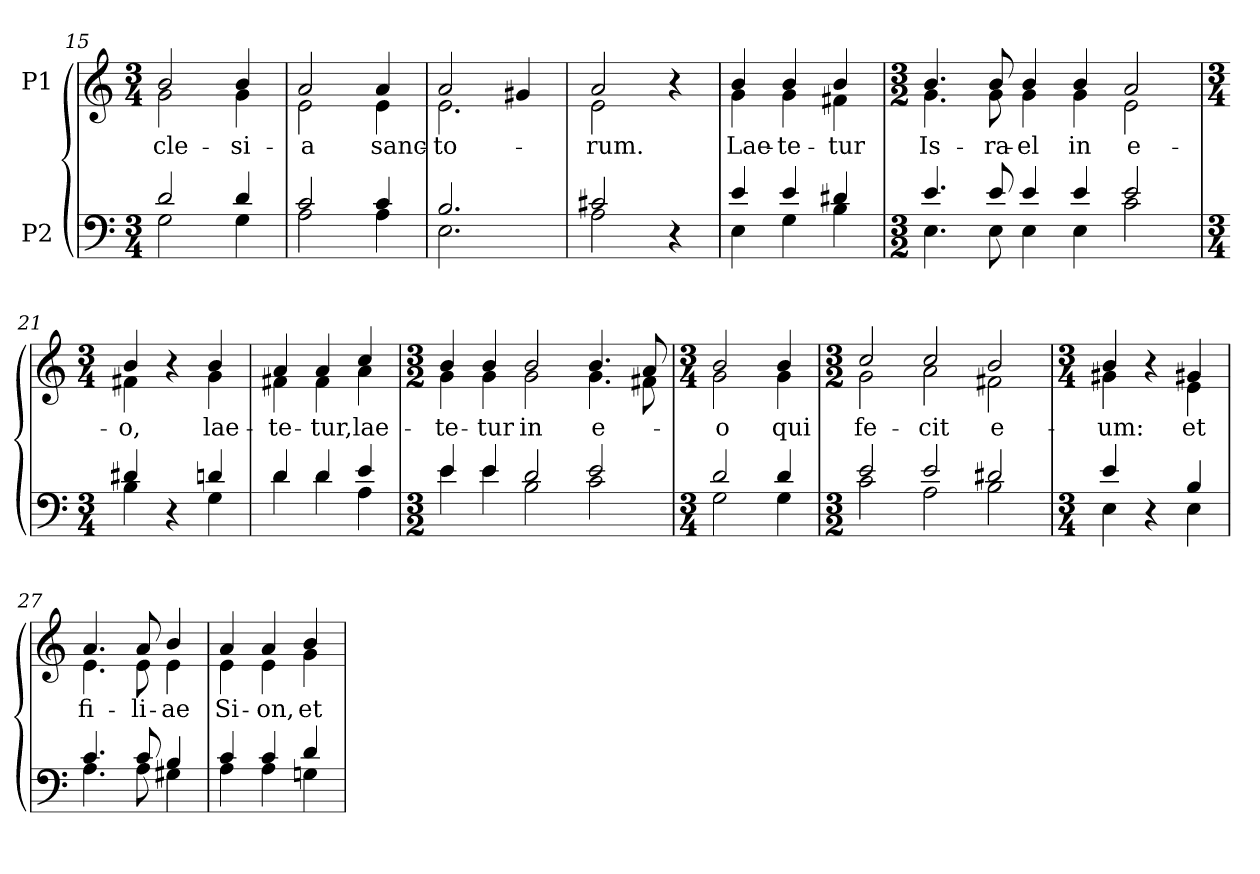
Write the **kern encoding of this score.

**kern	**kern	**text
*part2	*part1	*part1
*staff2	*staff1	*staff1
*I"P2	*I"P1	*
*clefF4	*clefG2	*
*k[]	*k[]	*
*C:	*C:	*
*M3/4	*M3/4	*
=15	=15	=15
*^	*	*
!	!	!	!LO:LY:b:color=#000000
*	*	*^	*
2di/	2Gi\	2bi/	2gi\	-cle-
!	!	!	!	!LO:LY:b:color=#000000
4di/	4Gi\	4bi/	4gi\	-si-
=16	=16	=16	=16	=16
!	!	!	!	!LO:LY:b:color=#000000
2ci/	2Ai\	2ai/	2ei\	-a
!	!	!	!	!LO:LY:b:color=#000000
4ci/	4Ai\	4ai/	4ei\	sanc-
=17	=17	=17	=17	=17
!	!	!	!	!LO:LY:b:color=#000000
2.Bi/	2.Ei\	2ai/	2.ei\	-to-
.	.	4g#Xi/	.	.
!!LO:LB:g=z	!!
=18	=18	=18	=18	=18
!	!	!	!	!LO:LY:b:color=#000000
2c#Xi/	2Ai\	2ai/	2ei\	-rum.
4r	4ryy	4r	4ryy	.
=19	=19	=19	=19	=19
!	!	!	!	!LO:LY:b:color=#000000
4ei/	4Ei\	4bi/	4gi\	Lae-
!	!	!	!	!LO:LY:b:color=#000000
4ei/	4Gi\	4bi/	4gi\	-te-
!	!	!	!	!LO:LY:b:color=#000000
4d#Xi/	4Bi\	4bi/	4f#Xi\	-tur
=20	=20	=20	=20	=20
*M3/2	*	*M3/2	*	*
!	!	!	!	!LO:LY:b:color=#000000
4.ei/	4.Ei\	4.bi/	4.gi\	Is-
!	!	!	!	!LO:LY:b:color=#000000
8ei/	8Ei\	8bi/	8gi\	-ra-
!	!	!	!	!LO:LY:b:color=#000000
4ei/	4Ei\	4bi/	4gi\	-el
!	!	!	!	!LO:LY:b:color=#000000
4ei/	4Ei\	4bi/	4gi\	in
!	!	!	!	!LO:LY:b:color=#000000
2ei/	2ci\	2ai/	2ei\	e-
=21	=21	=21	=21	=21
*M3/4	*	*M3/4	*	*
!	!	!	!	!LO:LY:b:color=#000000
4d#Xi/	4Bi\	4bi/	4f#Xi\	-o,
4r	4ryy	4r	4ryy	.
!	!	!	!	!LO:LY:b:color=#000000
4dni/	4Gi\	4bi/	4gi\	lae-
=22	=22	=22	=22	=22
!	!	!	!	!LO:LY:b:color=#000000
4di/	4di\	4ai/	4f#Xi\	-te-
!	!	!	!	!LO:LY:b:color=#000000
4di/	4di\	4ai/	4f#i\	-tur,
!	!	!	!	!LO:LY:b:color=#000000
4ei/	4Ai\	4cci/	4ai\	lae-
!!LO:PB:g=z	!!
=23	=23	=23	=23	=23
*M3/2	*	*M3/2	*	*
!	!	!	!	!LO:LY:b:color=#000000
4ei/	4ei\	4bi/	4gi\	-te-
!	!	!	!	!LO:LY:b:color=#000000
4ei/	4ei\	4bi/	4gi\	-tur
!	!	!	!	!LO:LY:b:color=#000000
2di/	2Bi\	2bi/	2gi\	in
!	!	!	!	!LO:LY:b:color=#000000
2ei/	2ci\	4.bi/	4.gi\	e-
.	.	8ai/	8f#Xi\	.
=24	=24	=24	=24	=24
*M3/4	*	*M3/4	*	*
!	!	!	!	!LO:LY:b:color=#000000
2di/	2Gi\	2bi/	2gi\	-o
!	!	!	!	!LO:LY:b:color=#000000
4di/	4Gi\	4bi/	4gi\	qui
=25	=25	=25	=25	=25
*M3/2	*	*M3/2	*	*
!	!	!	!	!LO:LY:b:color=#000000
2ei/	2ci\	2cci/	2gi\	fe-
!	!	!	!	!LO:LY:b:color=#000000
2ei/	2Ai\	2cci/	2ai\	-cit
!	!	!	!	!LO:LY:b:color=#000000
2d#Xi/	2Bi\	2bi/	2f#Xi\	e-
=26	=26	=26	=26	=26
*M3/4	*	*M3/4	*	*
!	!	!	!	!LO:LY:b:color=#000000
4ei/	4Ei\	4bi/	4g#Xi\	-um:
4r	4ryy	4r	4ryy	.
!	!	!	!	!LO:LY:b:color=#000000
4Bi/	4Ei\	4g#Xi/	4ei\	et
=27	=27	=27	=27	=27
!	!	!	!	!LO:LY:b:color=#000000
4.ci/	4.Ai\	4.ai/	4.ei\	fi-
!	!	!	!	!LO:LY:b:color=#000000
8ci/	8Ai\	8ai/	8ei\	-li-
!	!	!	!	!LO:LY:b:color=#000000
4Bi/	4G#Xi\	4bi/	4ei\	-ae
=28	=28	=28	=28	=28
!	!	!	!	!LO:LY:b:color=#000000
4ci/	4Ai\	4ai/	4ei\	Si-
!	!	!	!	!LO:LY:b:color=#000000
4ci/	4Ai\	4ai/	4ei\	-on,
!	!	!	!	!LO:LY:b:color=#000000
4di/	4Gni\	4bi/	4gi\	et
*v	*v	*	*	*
*	*v	*v	*
=	=	=
*-	*-	*-
